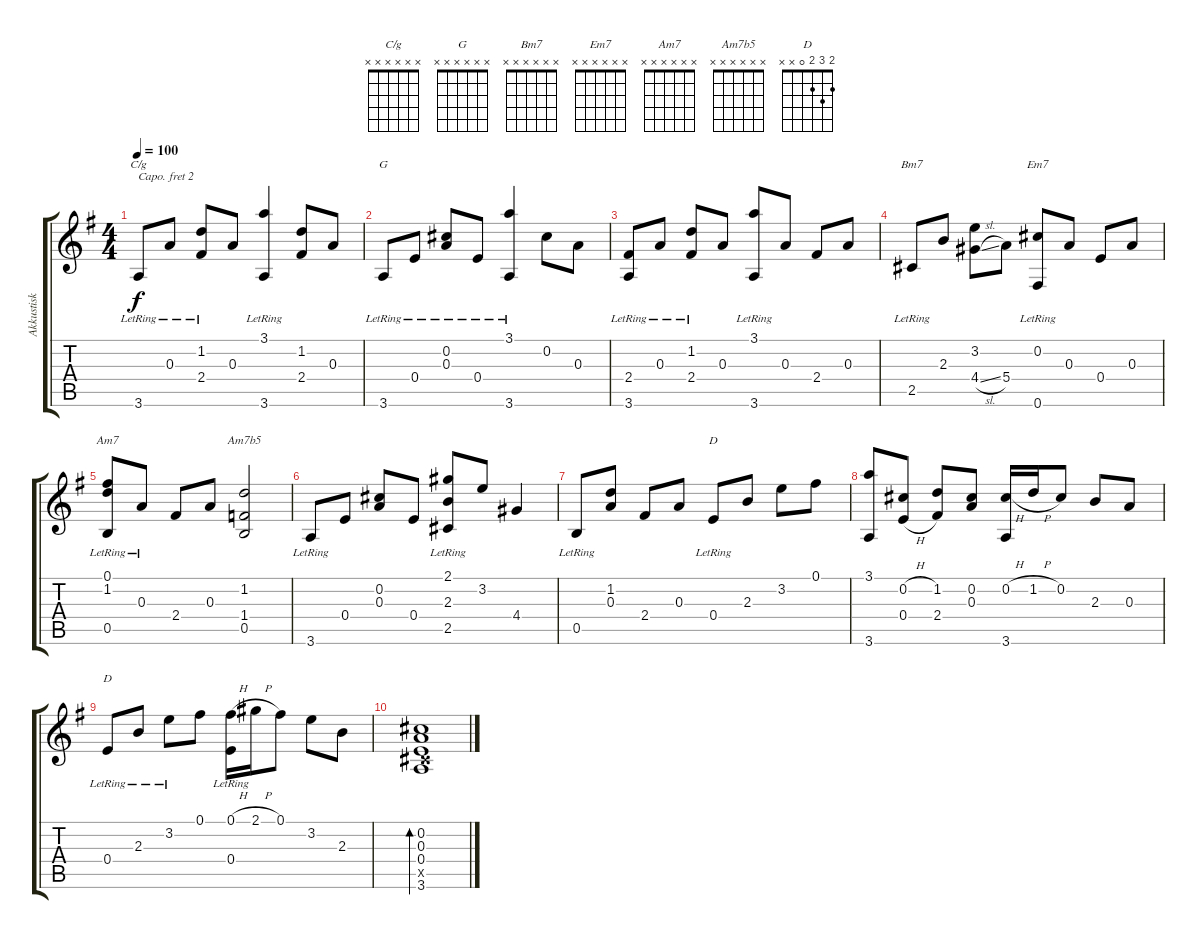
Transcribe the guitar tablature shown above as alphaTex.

\track ("Akkustisk Guitar" "Akkustisk ") {instrument acousticguitarsteel}
\staff {score tabs}
\capo 2
\tuning (E4 B3 G3 D3 A2 E2) {hide}
\chord ("C/g" x x x x x x)
\chord ("G" x x x x x x)
\chord ("Bm7" x x x x x x)
\chord ("Em7" x x x x x x)
\chord ("Am7" x x x x x x)
\chord ("Am7b5" x x x x x x)
\chord ("D" x x x x x x)
\chord ("D" 2 3 2 0 x x)
\ts (4 4)
\tempo 100
\clef g2
\ks g
3.6{lr}.8{ch "C/g" dy f} 0.3{lr}.8 (1.2{lr} 2.4{lr}).8 0.3.8 (3.1 3.6{lr}).4 (1.2 2.4).8 0.3.8 |
3.6{lr}.8{ch "G"} 0.4{lr}.8 (0.2{lr} 0.3{lr}).8 0.4{lr}.8 (3.1{lr} 3.6{lr}).4 0.2.8 0.3.8 |
(2.4{lr} 3.6{lr}).8 0.3{lr}.8 (1.2{lr} 2.4).8 0.3.8 (3.1{lr} 3.6{lr}).8 0.3.8 2.4.8 0.3.8 |
2.5{lr}.8{ch "Bm7"} 2.3.8 (3.2 4.4{sl}).8 5.4.8 (0.2{lr} 0.6{lr}).8{ch "Em7"} 0.3.8 0.4.8 0.3.8 |
(0.1{lr} 1.2{lr} 0.5{lr}).8{ch "Am7"} 0.3{lr}.8 2.4.8 0.3.8 (1.2 1.4 0.5).2{ch "Am7b5"} |
3.6{lr}.8 0.4.8 (0.2 0.3).8 0.4.8 (2.1{lr} 2.3 2.5{lr}).8 3.2.8 4.4.4 |
0.5{lr}.8 (1.2 0.3).8 2.4.8 0.3.8 0.4{lr}.8{ch "D"} 2.3.8 3.2.8 0.1.8 |
(3.1 3.6).8 (0.2{h} 0.4{h}).8 (1.2 2.4).8 (0.2 0.3).8 (0.2{h} 3.6).16 1.2{h}.16 0.2.8 2.3.8 0.3.8 |
0.4{lr}.8{ch "D"} 2.3{lr}.8 3.2{lr}.8 0.1.8 (0.1{h} 0.4{lr}).16 2.1{h}.16 0.1.8 3.2.8 2.3.8 |
(0.2 0.3 0.4 2.5{x} 3.6).1{bd 120}
